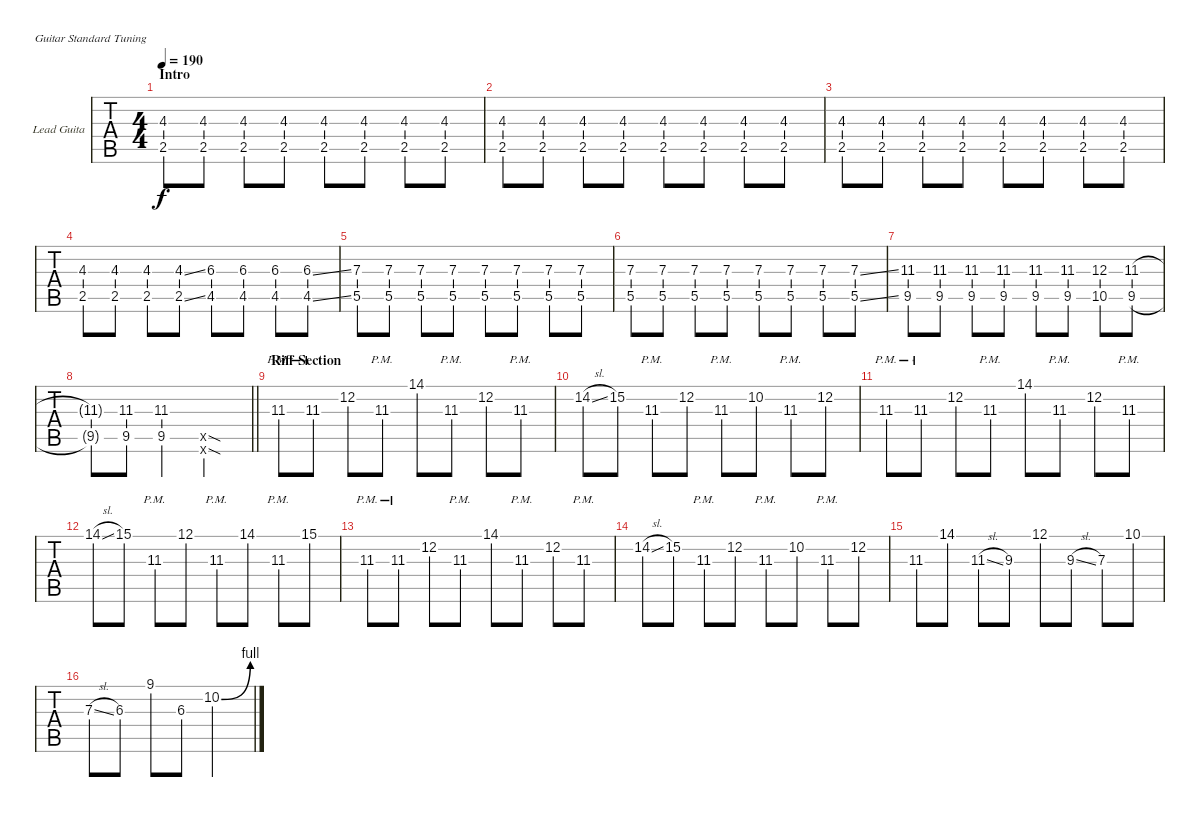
\bracketExtendMode groupsimilarinstruments
\firstSystemTrackNameOrientation horizontal
\otherSystemsTrackNameOrientation horizontal
\track ("Lead Guitar" "Lead Guita") {instrument overdrivenguitar}
\staff {tabs}
\tuning (E4 B3 G3 D3 A2 E2)
\ts (4 4)
\beaming (8 2 2 2 2)
\section ("" "Intro")
\tempo 190
\clef g2
\scale
1.06936
\ks c
(4.3 2.5).8{dy f instrument overdrivenguitar} (4.3 2.5).8 (4.3 2.5).8 (4.3 2.5).8 (4.3 2.5).8 (4.3 2.5).8 (4.3 2.5).8 (4.3 2.5).8 |
\scale
0.930643 (4.3 2.5).8 (4.3 2.5).8 (4.3 2.5).8 (4.3 2.5).8 (4.3 2.5).8 (4.3 2.5).8 (4.3 2.5).8 (4.3 2.5).8 |
\scale
1.03909 (4.3 2.5).8 (4.3 2.5).8 (4.3 2.5).8 (4.3 2.5).8 (4.3 2.5).8 (4.3 2.5).8 (4.3 2.5).8 (4.3 2.5).8 |
\scale
0.960908 (4.3 2.5).8 (4.3 2.5).8 (4.3 2.5).8 (4.3{ss} 2.5{ss}).8 (6.3 4.5).8 (6.3 4.5).8 (6.3 4.5).8 (6.3{ss} 4.5{ss}).8 |
\scale
1.03909 (7.3 5.5).8 (7.3 5.5).8 (7.3 5.5).8 (7.3 5.5).8 (7.3 5.5).8 (7.3 5.5).8 (7.3 5.5).8 (7.3 5.5).8 |
\scale
0.960908 (7.3 5.5).8 (7.3 5.5).8 (7.3 5.5).8 (7.3 5.5).8 (7.3 5.5).8 (7.3 5.5).8 (7.3 5.5).8 (7.3{ss} 5.5{ss}).8 |
\scale
1.03909 (11.3 9.5).8 (11.3 9.5).8 (11.3 9.5).8 (11.3 9.5).8 (11.3 9.5).8 (11.3 9.5).8 (12.3 10.5).8 (11.3 9.5).8 |
\scale
0.960908
\barLineRight lightlight
(11.3{t} 9.5{t}).8 (11.3 9.5).8 (11.3 9.5).4 (0.5{sod x} 0.6{sod x}).2 |
\section ("" "Riff Section")
\scale
1.03909 11.3{pm}.8 11.3{pm}.8 12.2.8 11.3{pm}.8 14.1.8 11.3{pm}.8 12.2.8 11.3{pm}.8 |
\scale
0.960908 14.2{sl}.8 15.2.8 11.3{pm}.8 12.2.8 11.3{pm}.8 10.2.8 11.3{pm}.8 12.2.8 |
\scale
1.03909 11.3{pm}.8 11.3{pm}.8 12.2.8 11.3{pm}.8 14.1.8 11.3{pm}.8 12.2.8 11.3{pm}.8 |
\scale
0.960908 14.1{sl}.8 15.1.8 11.3{pm}.8 12.1.8 11.3{pm}.8 14.1.8 11.3{pm}.8 15.1.8 |
\scale
1.03909 11.3{pm}.8 11.3{pm}.8 12.2.8 11.3{pm}.8 14.1.8 11.3{pm}.8 12.2.8 11.3{pm}.8 |
\scale
0.960908 14.2{sl}.8 15.2.8 11.3{pm}.8 12.2.8 11.3{pm}.8 10.2.8 11.3{pm}.8 12.2.8 |
\scale
1.03909 11.3.8 14.1.8 11.3{sl}.8 9.3.8 12.1.8 9.3{sl}.8 7.3.8 10.1.8 |
\scale
0.960908 7.3{sl}.8 6.3.8 9.1.8 6.3.8 10.2{be (bend 0 0 60 4)}.2
